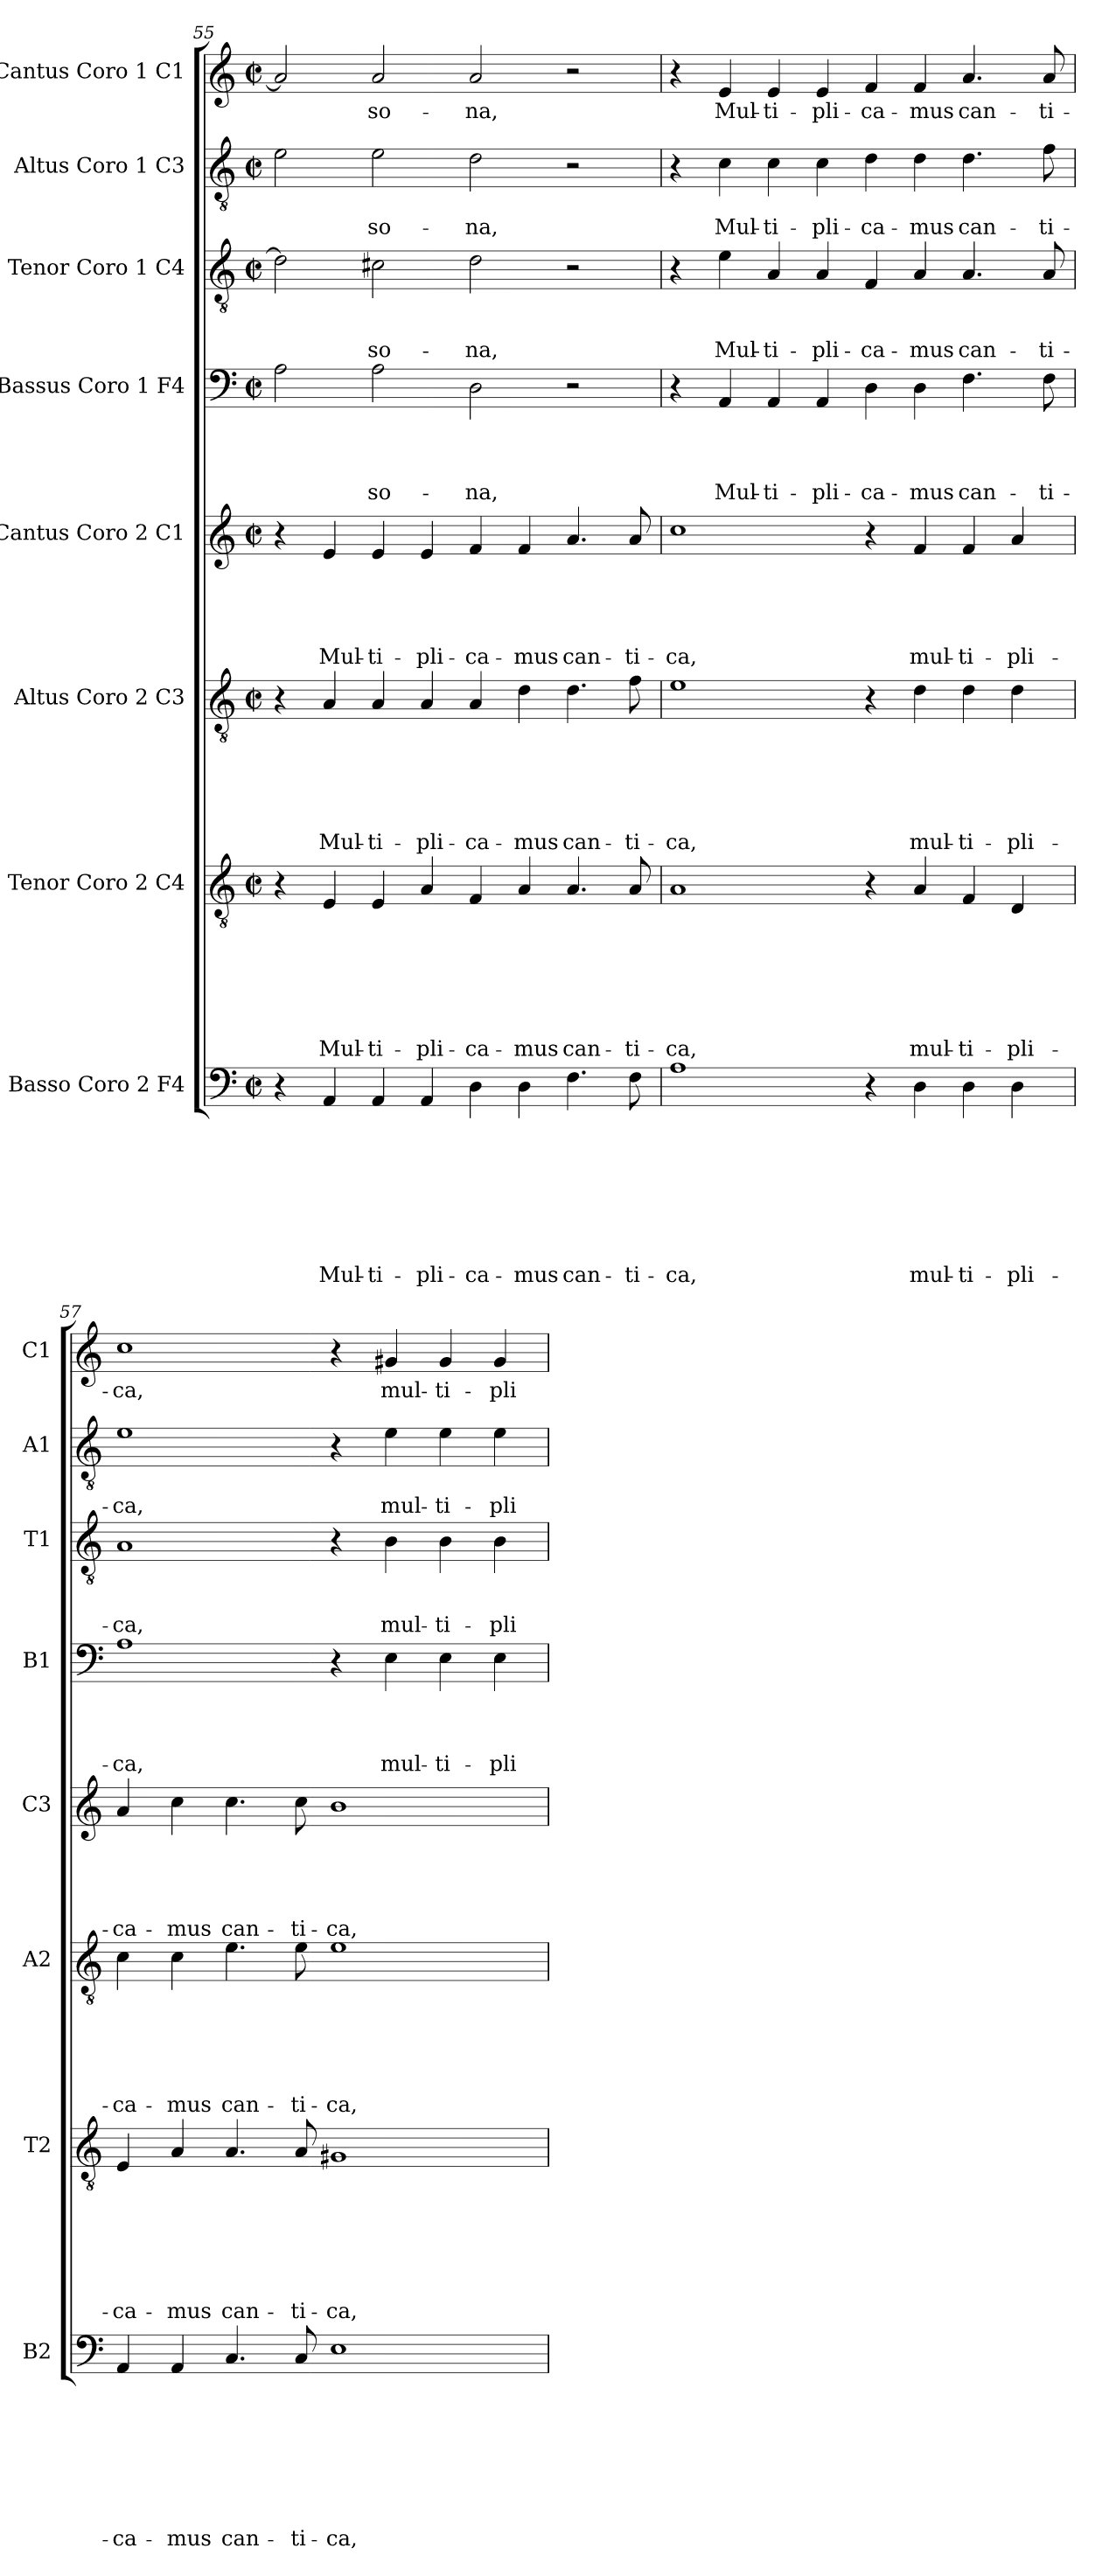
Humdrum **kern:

**kern	**text	**text	**text	**text	**text	**text	**text	**text	**kern	**text	**text	**text	**text	**text	**text	**text	**kern	**text	**text	**text	**text	**text	**text	**kern	**text	**text	**text	**text	**text	**kern	**text	**text	**text	**text	**kern	**text	**text	**text	**kern	**text	**text	**kern	**text
*part8	*part8	*part8	*part8	*part8	*part8	*part8	*part8	*part8	*part7	*part7	*part7	*part7	*part7	*part7	*part7	*part7	*part6	*part6	*part6	*part6	*part6	*part6	*part6	*part5	*part5	*part5	*part5	*part5	*part5	*part4	*part4	*part4	*part4	*part4	*part3	*part3	*part3	*part3	*part2	*part2	*part2	*part1	*part1
*staff8	*staff8	*staff8	*staff8	*staff8	*staff8	*staff8	*staff8	*staff8	*staff7	*staff7	*staff7	*staff7	*staff7	*staff7	*staff7	*staff7	*staff6	*staff6	*staff6	*staff6	*staff6	*staff6	*staff6	*staff5	*staff5	*staff5	*staff5	*staff5	*staff5	*staff4	*staff4	*staff4	*staff4	*staff4	*staff3	*staff3	*staff3	*staff3	*staff2	*staff2	*staff2	*staff1	*staff1
*I"Basso Coro 2 F4	*	*	*	*	*	*	*	*	*I"Tenor  Coro 2 C4	*	*	*	*	*	*	*	*I"Altus Coro 2 C3	*	*	*	*	*	*	*I"Cantus  Coro 2 C1	*	*	*	*	*	*I"Bassus  Coro 1 F4	*	*	*	*	*I"Tenor  Coro 1 C4	*	*	*	*I"Altus  Coro 1 C3	*	*	*I"Cantus  Coro 1 C1	*
*I'B2	*	*	*	*	*	*	*	*	*I'T2	*	*	*	*	*	*	*	*I'A2	*	*	*	*	*	*	*I'C3	*	*	*	*	*	*I'B1	*	*	*	*	*I'T1	*	*	*	*I'A1	*	*	*I'C1	*
*clefF4	*	*	*	*	*	*	*	*	*clefGv2	*	*	*	*	*	*	*	*clefGv2	*	*	*	*	*	*	*clefG2	*	*	*	*	*	*clefF4	*	*	*	*	*clefGv2	*	*	*	*clefGv2	*	*	*clefG2	*
*k[]	*	*	*	*	*	*	*	*	*k[]	*	*	*	*	*	*	*	*k[]	*	*	*	*	*	*	*k[]	*	*	*	*	*	*k[]	*	*	*	*	*k[]	*	*	*	*k[]	*	*	*k[]	*
*C:	*	*	*	*	*	*	*	*	*C:	*	*	*	*	*	*	*	*C:	*	*	*	*	*	*	*C:	*	*	*	*	*	*C:	*	*	*	*	*C:	*	*	*	*C:	*	*	*C:	*
*M2/2	*	*	*	*	*	*	*	*	*M2/2	*	*	*	*	*	*	*	*M2/2	*	*	*	*	*	*	*M2/2	*	*	*	*	*	*M2/2	*	*	*	*	*M2/2	*	*	*	*M2/2	*	*	*M2/2	*
*met(c|)	*	*	*	*	*	*	*	*	*met(c|)	*	*	*	*	*	*	*	*met(c|)	*	*	*	*	*	*	*met(c|)	*	*	*	*	*	*met(c|)	*	*	*	*	*met(c|)	*	*	*	*met(c|)	*	*	*met(c|)	*
=55	=55	=55	=55	=55	=55	=55	=55	=55	=55	=55	=55	=55	=55	=55	=55	=55	=55	=55	=55	=55	=55	=55	=55	=55	=55	=55	=55	=55	=55	=55	=55	=55	=55	=55	=55	=55	=55	=55	=55	=55	=55	=55	=55
4r	.	.	.	.	.	.	.	.	4r	.	.	.	.	.	.	.	4r	.	.	.	.	.	.	4r	.	.	.	.	.	2A\	.	.	.	.	2d\]	.	.	.	2e\	.	.	2a/]	.
4AA/	.	.	.	.	.	.	.	Mul-	4E/	.	.	.	.	.	.	Mul-	4A/	.	.	.	.	.	Mul-	4e/	.	.	.	.	Mul-	.	.	.	.	.	.	.	.	.	.	.	.	.	.
4AA/	.	.	.	.	.	.	.	-ti-	4E/	.	.	.	.	.	.	-ti-	4A/	.	.	.	.	.	-ti-	4e/	.	.	.	.	-ti-	2A\	.	.	.	so-	2c#X\	.	.	so-	2e\	.	so-	2a/	so-
4AA/	.	.	.	.	.	.	.	-pli-	4A/	.	.	.	.	.	.	-pli-	4A/	.	.	.	.	.	-pli-	4e/	.	.	.	.	-pli-	.	.	.	.	.	.	.	.	.	.	.	.	.	.
4D\	.	.	.	.	.	.	.	-ca-	4F/	.	.	.	.	.	.	-ca-	4A/	.	.	.	.	.	-ca-	4f/	.	.	.	.	-ca-	2D\	.	.	.	-na,	2d\	.	.	-na,	2d\	.	-na,	2a/	-na,
4D\	.	.	.	.	.	.	.	-mus	4A/	.	.	.	.	.	.	-mus	4d\	.	.	.	.	.	-mus	4f/	.	.	.	.	-mus	.	.	.	.	.	.	.	.	.	.	.	.	.	.
4.F\	.	.	.	.	.	.	.	can-	4.A/	.	.	.	.	.	.	can-	4.d\	.	.	.	.	.	can-	4.a/	.	.	.	.	can-	2r	.	.	.	.	2r	.	.	.	2r	.	.	2r	.
8F\	.	.	.	.	.	.	.	-ti-	8A/	.	.	.	.	.	.	-ti-	8f\	.	.	.	.	.	-ti-	8a/	.	.	.	.	-ti-	.	.	.	.	.	.	.	.	.	.	.	.	.	.
!!LO:LB:g=z
=56	=56	=56	=56	=56	=56	=56	=56	=56	=56	=56	=56	=56	=56	=56	=56	=56	=56	=56	=56	=56	=56	=56	=56	=56	=56	=56	=56	=56	=56	=56	=56	=56	=56	=56	=56	=56	=56	=56	=56	=56	=56	=56	=56
1A	.	.	.	.	.	.	.	-ca,	1A	.	.	.	.	.	.	-ca,	1e	.	.	.	.	.	-ca,	1cc	.	.	.	.	-ca,	4r	.	.	.	.	4r	.	.	.	4r	.	.	4r	.
.	.	.	.	.	.	.	.	.	.	.	.	.	.	.	.	.	.	.	.	.	.	.	.	.	.	.	.	.	.	4AA/	.	.	.	Mul-	4e\	.	.	Mul-	4c\	.	Mul-	4e/	Mul-
.	.	.	.	.	.	.	.	.	.	.	.	.	.	.	.	.	.	.	.	.	.	.	.	.	.	.	.	.	.	4AA/	.	.	.	-ti-	4A/	.	.	-ti-	4c\	.	-ti-	4e/	-ti-
.	.	.	.	.	.	.	.	.	.	.	.	.	.	.	.	.	.	.	.	.	.	.	.	.	.	.	.	.	.	4AA/	.	.	.	-pli-	4A/	.	.	-pli-	4c\	.	-pli-	4e/	-pli-
4r	.	.	.	.	.	.	.	.	4r	.	.	.	.	.	.	.	4r	.	.	.	.	.	.	4r	.	.	.	.	.	4D\	.	.	.	-ca-	4F/	.	.	-ca-	4d\	.	-ca-	4f/	-ca-
4D\	.	.	.	.	.	.	.	mul-	4A/	.	.	.	.	.	.	mul-	4d\	.	.	.	.	.	mul-	4f/	.	.	.	.	mul-	4D\	.	.	.	-mus	4A/	.	.	-mus	4d\	.	-mus	4f/	-mus
4D\	.	.	.	.	.	.	.	-ti-	4F/	.	.	.	.	.	.	-ti-	4d\	.	.	.	.	.	-ti-	4f/	.	.	.	.	-ti-	4.F\	.	.	.	can-	4.A/	.	.	can-	4.d\	.	can-	4.a/	can-
4D\	.	.	.	.	.	.	.	-pli-	4D/	.	.	.	.	.	.	-pli-	4d\	.	.	.	.	.	-pli-	4a/	.	.	.	.	-pli-	.	.	.	.	.	.	.	.	.	.	.	.	.	.
.	.	.	.	.	.	.	.	.	.	.	.	.	.	.	.	.	.	.	.	.	.	.	.	.	.	.	.	.	.	8F\	.	.	.	-ti-	8A/	.	.	-ti-	8f\	.	-ti-	8a/	-ti-
=57	=57	=57	=57	=57	=57	=57	=57	=57	=57	=57	=57	=57	=57	=57	=57	=57	=57	=57	=57	=57	=57	=57	=57	=57	=57	=57	=57	=57	=57	=57	=57	=57	=57	=57	=57	=57	=57	=57	=57	=57	=57	=57	=57
4AA/	.	.	.	.	.	.	.	-ca-	4E/	.	.	.	.	.	.	-ca-	4c\	.	.	.	.	.	-ca-	4a/	.	.	.	.	-ca-	1A	.	.	.	-ca,	1A	.	.	-ca,	1e	.	-ca,	1cc	-ca,
4AA/	.	.	.	.	.	.	.	-mus	4A/	.	.	.	.	.	.	-mus	4c\	.	.	.	.	.	-mus	4cc\	.	.	.	.	-mus	.	.	.	.	.	.	.	.	.	.	.	.	.	.
4.C/	.	.	.	.	.	.	.	can-	4.A/	.	.	.	.	.	.	can-	4.e\	.	.	.	.	.	can-	4.cc\	.	.	.	.	can-	.	.	.	.	.	.	.	.	.	.	.	.	.	.
8C/	.	.	.	.	.	.	.	-ti-	8A/	.	.	.	.	.	.	-ti-	8e\	.	.	.	.	.	-ti-	8cc\	.	.	.	.	-ti-	.	.	.	.	.	.	.	.	.	.	.	.	.	.
1E	.	.	.	.	.	.	.	-ca,	1G#X	.	.	.	.	.	.	-ca,	1e	.	.	.	.	.	-ca,	1b	.	.	.	.	-ca,	4r	.	.	.	.	4r	.	.	.	4r	.	.	4r	.
.	.	.	.	.	.	.	.	.	.	.	.	.	.	.	.	.	.	.	.	.	.	.	.	.	.	.	.	.	.	4E\	.	.	.	mul-	4B\	.	.	mul-	4e\	.	mul-	4g#X/	mul-
.	.	.	.	.	.	.	.	.	.	.	.	.	.	.	.	.	.	.	.	.	.	.	.	.	.	.	.	.	.	4E\	.	.	.	-ti-	4B\	.	.	-ti-	4e\	.	-ti-	4g#/	-ti-
.	.	.	.	.	.	.	.	.	.	.	.	.	.	.	.	.	.	.	.	.	.	.	.	.	.	.	.	.	.	4E\	.	.	.	-pli-	4B\	.	.	-pli-	4e\	.	-pli-	4g#/	-pli-
=	=	=	=	=	=	=	=	=	=	=	=	=	=	=	=	=	=	=	=	=	=	=	=	=	=	=	=	=	=	=	=	=	=	=	=	=	=	=	=	=	=	=	=
*-	*-	*-	*-	*-	*-	*-	*-	*-	*-	*-	*-	*-	*-	*-	*-	*-	*-	*-	*-	*-	*-	*-	*-	*-	*-	*-	*-	*-	*-	*-	*-	*-	*-	*-	*-	*-	*-	*-	*-	*-	*-	*-	*-
